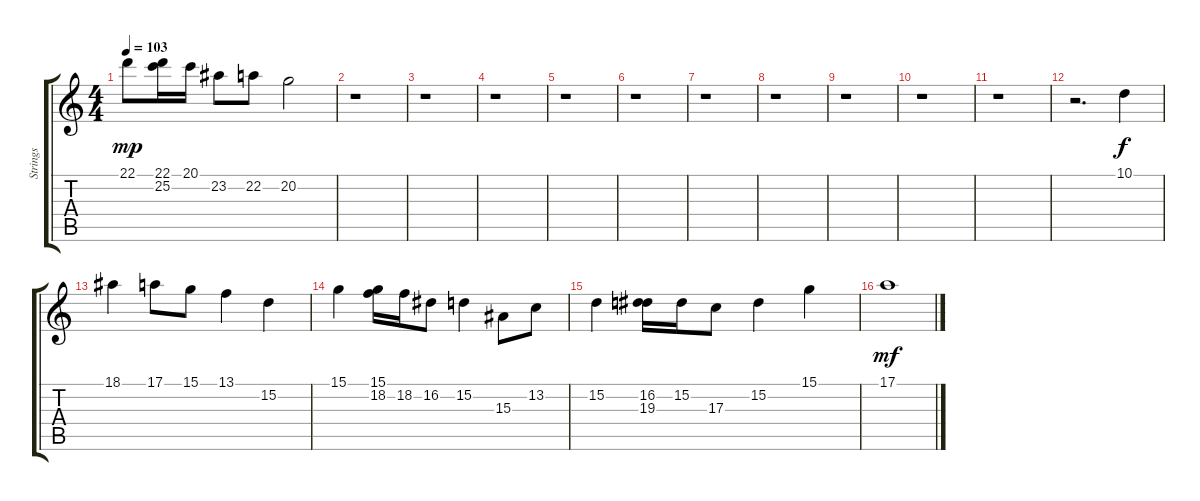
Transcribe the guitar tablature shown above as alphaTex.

\track ("Strings" "Strings") {instrument stringensemble2}
\staff {score tabs}
\tuning (E4 B3 G3 D3 A2 E2) {hide}
\ts (4 4)
\tempo 103
\clef g2
\ks c
22.1.8{dy mp} (22.1 25.2).16 20.1.16 23.2.8 22.2.8 20.2.2 |
r.1 |
r.1 |
r.1 |
r.1 |
r.1 |
r.1 |
r.1 |
r.1 |
r.1 |
r.1 |
r.2{d} 10.1.4{dy f} |
18.1.4 17.1.8 15.1.8 13.1.4 15.2.4 |
15.1.4 (15.1 18.2).16 18.2.16 16.2.8 15.2.4 15.3.8 13.2.8 |
15.2.4 (16.2 19.3).16 15.2.16 17.3.8 15.2.4 15.1.4 |
17.1.1{dy mf}
